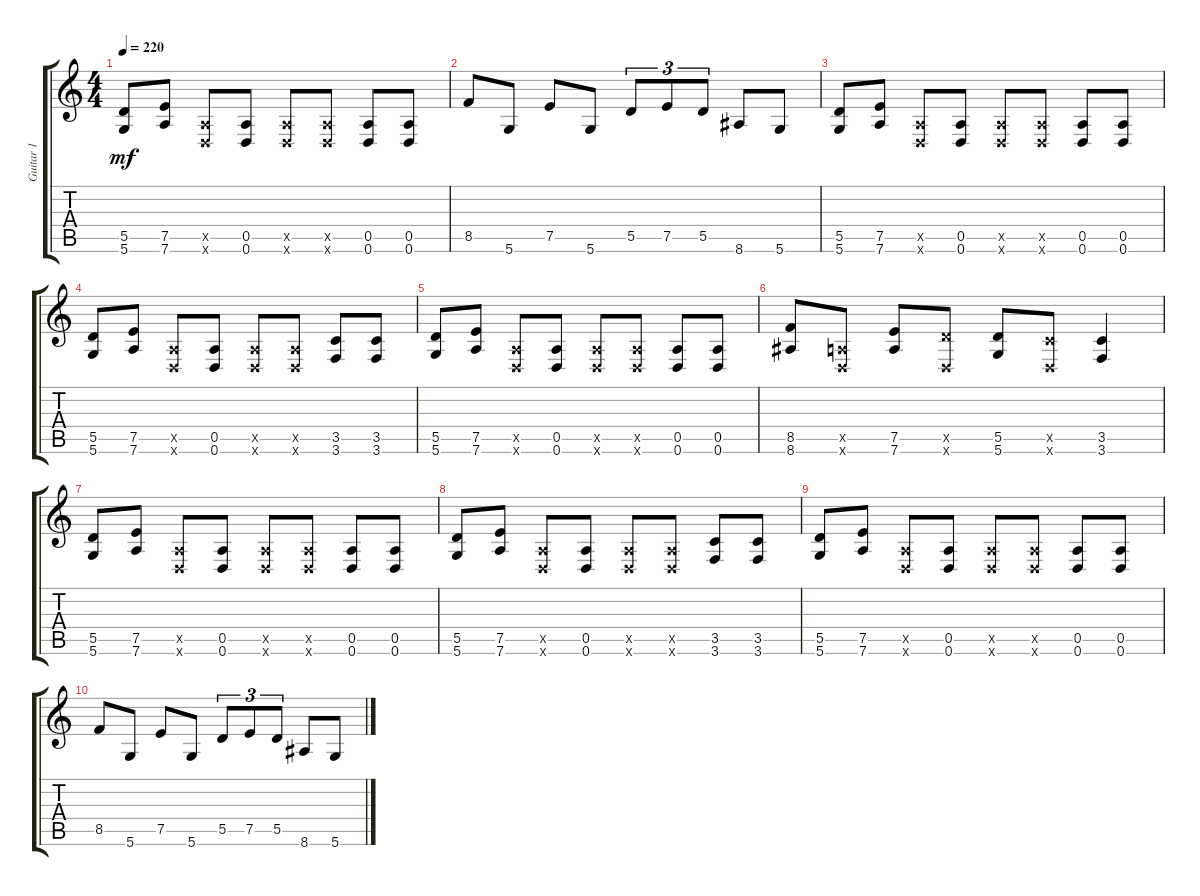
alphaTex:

\track ("Guitar 1" "Guitar 1") {instrument overdrivenguitar}
\staff {score tabs}
\tuning (E4 B3 G3 D3 A2 D2) {hide}
\ts (4 4)
\tempo 220
\clef g2
\ks c
(5.5 5.6).8{dy mf} (7.5 7.6).8 (0.5{x} 0.6{x}).8 (0.5 0.6).8 (0.5{x} 0.6{x}).8 (0.5{x} 0.6{x}).8 (0.5 0.6).8 (0.5 0.6).8 |
8.5.8 5.6.8 7.5.8 5.6.8 5.5.8{tu (3 2)} 7.5.8{tu (3 2)} 5.5.8{tu (3 2)} 8.6.8 5.6.8 |
(5.5 5.6).8 (7.5 7.6).8 (0.5{x} 0.6{x}).8 (0.5 0.6).8 (0.5{x} 0.6{x}).8 (0.5{x} 0.6{x}).8 (0.5 0.6).8 (0.5 0.6).8 |
(5.5 5.6).8 (7.5 7.6).8 (0.5{x} 0.6{x}).8 (0.5 0.6).8 (0.5{x} 0.6{x}).8 (0.5{x} 0.6{x}).8 (3.5 3.6).8 (3.5 3.6).8 |
(5.5 5.6).8 (7.5 7.6).8 (0.5{x} 0.6{x}).8 (0.5 0.6).8 (0.5{x} 0.6{x}).8 (0.5{x} 0.6{x}).8 (0.5 0.6).8 (0.5 0.6).8 |
(8.5 8.6).8 (0.5{x} 0.6{x}).8 (7.5 7.6).8 (5.5{x} 0.6{x}).8 (5.5 5.6).8 (3.5{x} 0.6{x}).8 (3.5 3.6).4 |
(5.5 5.6).8 (7.5 7.6).8 (0.5{x} 0.6{x}).8 (0.5 0.6).8 (0.5{x} 0.6{x}).8 (0.5{x} 0.6{x}).8 (0.5 0.6).8 (0.5 0.6).8 |
(5.5 5.6).8 (7.5 7.6).8 (0.5{x} 0.6{x}).8 (0.5 0.6).8 (0.5{x} 0.6{x}).8 (0.5{x} 0.6{x}).8 (3.5 3.6).8 (3.5 3.6).8 |
(5.5 5.6).8 (7.5 7.6).8 (0.5{x} 0.6{x}).8 (0.5 0.6).8 (0.5{x} 0.6{x}).8 (0.5{x} 0.6{x}).8 (0.5 0.6).8 (0.5 0.6).8 |
8.5.8 5.6.8 7.5.8 5.6.8 5.5.8{tu (3 2)} 7.5.8{tu (3 2)} 5.5.8{tu (3 2)} 8.6.8 5.6.8
